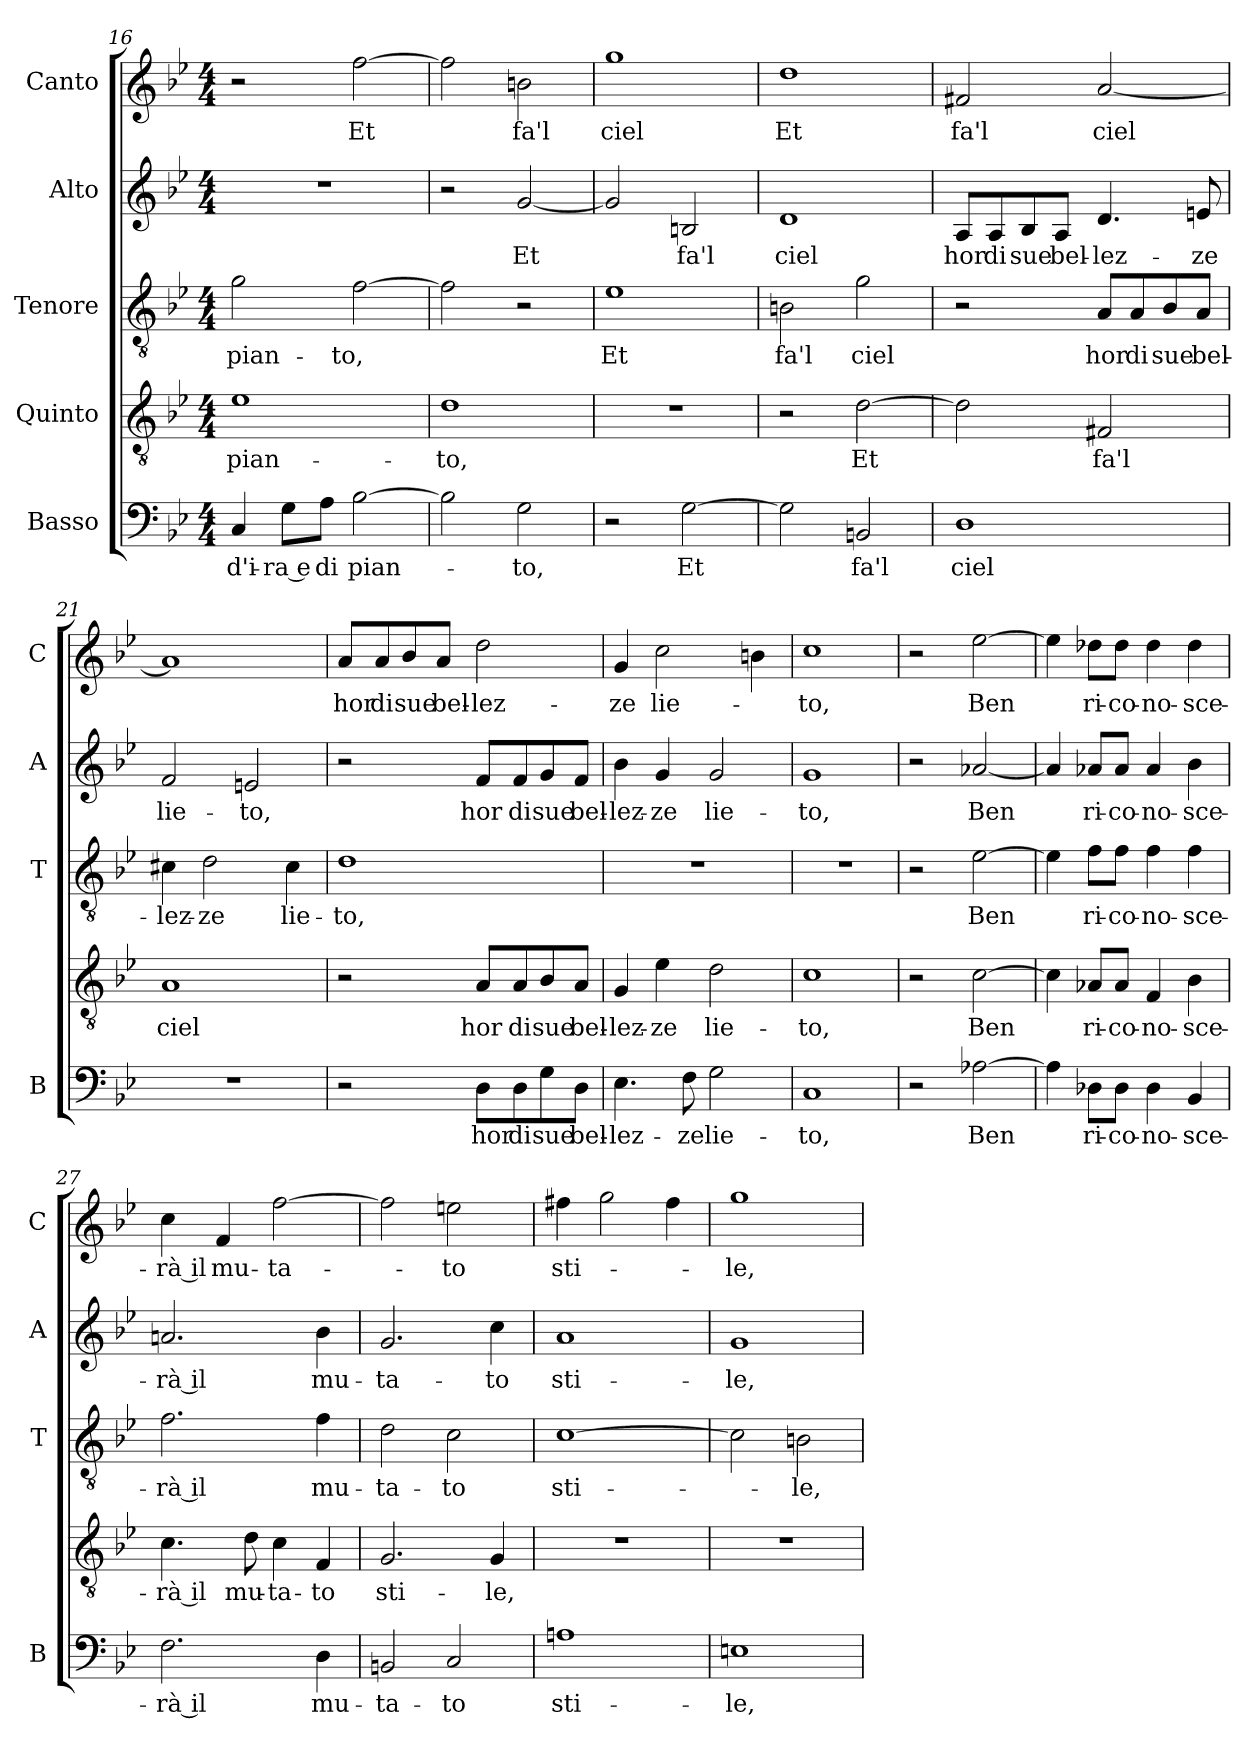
**kern	**text	**kern	**text	**kern	**text	**kern	**text	**kern	**text
*part5	*part5	*part4	*part4	*part3	*part3	*part2	*part2	*part1	*part1
*staff5	*staff5	*staff4	*staff4	*staff3	*staff3	*staff2	*staff2	*staff1	*staff1
*I"Basso	*	*I"Quinto	*	*I"Tenore	*	*I"Alto	*	*I"Canto	*
*I'B	*	*	*	*I'T	*	*I'A	*	*I'C	*
*clefF4	*	*clefGv2	*	*clefGv2	*	*clefG2	*	*clefG2	*
*k[b-e-]	*	*k[b-e-]	*	*k[b-e-]	*	*k[b-e-]	*	*k[b-e-]	*
*B-:	*	*B-:	*	*B-:	*	*B-:	*	*B-:	*
*M4/4	*	*M4/4	*	*M4/4	*	*M4/4	*	*M4/4	*
=16	=16	=16	=16	=16	=16	=16	=16	=16	=16
!	!LO:LY:b	!	!LO:LY:b	!	!LO:LY:b	!	!	!	!
4C/	d'i-	1e-	pian-	2g\	pian-	1r	.	2r	.
!	!LO:LY:b	!	!	!	!	!	!	!	!
8G\L	-ra e	.	.	.	.	.	.	.	.
!	!LO:LY:b	!	!	!	!	!	!	!	!
8A\J	di	.	.	.	.	.	.	.	.
!	!LO:LY:b	!	!	!	!LO:LY:b	!	!	!	!LO:LY:b
[2B-\	pian-	.	.	[2f\	-to,	.	.	[2ff\	Et
=17	=17	=17	=17	=17	=17	=17	=17	=17	=17
!	!	!	!LO:LY:b	!	!	!	!	!	!
2B-\]	.	1d	-to,	2f\]	.	2r	.	2ff\]	.
!	!LO:LY:b	!	!	!	!	!	!LO:LY:b	!	!LO:LY:b
2G\	-to,	.	.	2r	.	[2g/	Et	2bn\	fa'l
=18	=18	=18	=18	=18	=18	=18	=18	=18	=18
!	!	!	!	!	!LO:LY:b	!	!	!	!LO:LY:b
2r	.	1r	.	1e-	Et	2g/]	.	1gg	ciel
!	!LO:LY:b	!	!	!	!	!	!LO:LY:b	!	!
[2G\	Et	.	.	.	.	2Bn/	fa'l	.	.
=19	=19	=19	=19	=19	=19	=19	=19	=19	=19
!	!	!	!	!	!LO:LY:b	!	!LO:LY:b	!	!LO:LY:b
2G\]	.	2r	.	2Bn\	fa'l	1d	ciel	1dd	Et
!	!LO:LY:b	!	!LO:LY:b	!	!LO:LY:b	!	!	!	!
2BBn/	fa'l	[2d\	Et	2g\	ciel	.	.	.	.
=20	=20	=20	=20	=20	=20	=20	=20	=20	=20
!	!LO:LY:b	!	!	!	!	!	!LO:LY:b	!	!LO:LY:b
1D	ciel	2d\]	.	2r	.	8A/L	hor	2f#X/	fa'l
!	!	!	!	!	!	!	!LO:LY:b	!	!
.	.	.	.	.	.	8A/	di	.	.
!	!	!	!	!	!	!	!LO:LY:b	!	!
.	.	.	.	.	.	8B-/	sue	.	.
!	!	!	!	!	!	!	!LO:LY:b	!	!
.	.	.	.	.	.	8A/J	bel-	.	.
!	!	!	!LO:LY:b	!	!LO:LY:b	!	!LO:LY:b	!	!LO:LY:b
.	.	2F#X/	fa'l	8A/L	hor	4.d/	-lez-	[2a/	ciel
!	!	!	!	!	!LO:LY:b	!	!	!	!
.	.	.	.	8A/	di	.	.	.	.
!	!	!	!	!	!LO:LY:b	!	!	!	!
.	.	.	.	8B-/	sue	.	.	.	.
!	!	!	!	!	!LO:LY:b	!	!LO:LY:b	!	!
.	.	.	.	8A/J	bel-	8en/	-ze	.	.
=21	=21	=21	=21	=21	=21	=21	=21	=21	=21
!	!	!	!LO:LY:b	!	!LO:LY:b	!	!LO:LY:b	!	!
1r	.	1A	ciel	4c#X\	-lez-	2f/	lie-	1a]	.
!	!	!	!	!	!LO:LY:b	!	!	!	!
.	.	.	.	2d\	-ze	.	.	.	.
!	!	!	!	!	!	!	!LO:LY:b	!	!
.	.	.	.	.	.	2en/	-to,	.	.
!	!	!	!	!	!LO:LY:b	!	!	!	!
.	.	.	.	4c#\	lie-	.	.	.	.
!!LO:LB:g=z
=22	=22	=22	=22	=22	=22	=22	=22	=22	=22
!	!	!	!	!	!LO:LY:b	!	!	!	!LO:LY:b
2r	.	2r	.	1d	-to,	2r	.	8a/L	hor
!	!	!	!	!	!	!	!	!	!LO:LY:b
.	.	.	.	.	.	.	.	8a/	di
!	!	!	!	!	!	!	!	!	!LO:LY:b
.	.	.	.	.	.	.	.	8b-/	sue
!	!	!	!	!	!	!	!	!	!LO:LY:b
.	.	.	.	.	.	.	.	8a/J	bel-
!	!LO:LY:b	!	!LO:LY:b	!	!	!	!LO:LY:b	!	!LO:LY:b
8D\L	hor	8A/L	hor	.	.	8f/L	hor	2dd\	-lez-
!	!LO:LY:b	!	!LO:LY:b	!	!	!	!LO:LY:b	!	!
8D\	di	8A/	di	.	.	8f/	di	.	.
!	!LO:LY:b	!	!LO:LY:b	!	!	!	!LO:LY:b	!	!
8G\	sue	8B-/	sue	.	.	8g/	sue	.	.
!	!LO:LY:b	!	!LO:LY:b	!	!	!	!LO:LY:b	!	!
8D\J	bel-	8A/J	bel-	.	.	8f/J	bel-	.	.
=23	=23	=23	=23	=23	=23	=23	=23	=23	=23
!	!LO:LY:b	!	!LO:LY:b	!	!	!	!LO:LY:b	!	!LO:LY:b
4.E-\	-lez-	4G/	-lez-	1r	.	4b-\	-lez-	4g/	-ze
!	!	!	!LO:LY:b	!	!	!	!LO:LY:b	!	!LO:LY:b
.	.	4e-\	-ze	.	.	4g/	-ze	2cc\	lie-
!	!LO:LY:b	!	!	!	!	!	!	!	!
8F\	-ze	.	.	.	.	.	.	.	.
!	!LO:LY:b	!	!LO:LY:b	!	!	!	!LO:LY:b	!	!
2G\	lie-	2d\	lie-	.	.	2g/	lie-	.	.
.	.	.	.	.	.	.	.	4bn\	.
=24	=24	=24	=24	=24	=24	=24	=24	=24	=24
!	!LO:LY:b	!	!LO:LY:b	!	!	!	!LO:LY:b	!	!LO:LY:b
1C	-to,	1c	-to,	1r	.	1g	-to,	1cc	-to,
=25	=25	=25	=25	=25	=25	=25	=25	=25	=25
2r	.	2r	.	2r	.	2r	.	2r	.
!	!LO:LY:b	!	!LO:LY:b	!	!LO:LY:b	!	!LO:LY:b	!	!LO:LY:b
[2A-X\	Ben	[2c\	Ben	[2e-\	Ben	[2a-X/	Ben	[2ee-\	Ben
=26	=26	=26	=26	=26	=26	=26	=26	=26	=26
4A-\]	.	4c\]	.	4e-\]	.	4a-/]	.	4ee-\]	.
!	!LO:LY:b	!	!LO:LY:b	!	!LO:LY:b	!	!LO:LY:b	!	!LO:LY:b
8D-X\L	ri-	8A-X/L	ri-	8f\L	ri-	8a-X/L	ri-	8dd-X\L	ri-
!	!LO:LY:b	!	!LO:LY:b	!	!LO:LY:b	!	!LO:LY:b	!	!LO:LY:b
8D-\J	-co-	8A-/J	-co-	8f\J	-co-	8a-/J	-co-	8dd-\J	-co-
!	!LO:LY:b	!	!LO:LY:b	!	!LO:LY:b	!	!LO:LY:b	!	!LO:LY:b
4D-\	-no-	4F/	-no-	4f\	-no-	4a-/	-no-	4dd-\	-no-
!	!LO:LY:b	!	!LO:LY:b	!	!LO:LY:b	!	!LO:LY:b	!	!LO:LY:b
4BB-/	-sce-	4B-\	-sce-	4f\	-sce-	4b-\	-sce-	4dd-\	-sce-
=27	=27	=27	=27	=27	=27	=27	=27	=27	=27
!	!LO:LY:b	!	!LO:LY:b	!	!LO:LY:b	!	!LO:LY:b	!	!LO:LY:b
2.F\	-rà il	4.c\	-rà il	2.f\	-rà il	2.ani/	-rà il	4cc\	-rà il
!	!	!	!	!	!	!	!	!	!LO:LY:b
.	.	.	.	.	.	.	.	4f/	mu-
!	!	!	!LO:LY:b	!	!	!	!	!	!
.	.	8d\	mu-	.	.	.	.	.	.
!	!	!	!LO:LY:b	!	!	!	!	!	!LO:LY:b
.	.	4c\	-ta-	.	.	.	.	[2ff\	-ta-
!	!LO:LY:b	!	!LO:LY:b	!	!LO:LY:b	!	!LO:LY:b	!	!
4D\	mu-	4F/	-to	4f\	mu-	4b-\	mu-	.	.
=28	=28	=28	=28	=28	=28	=28	=28	=28	=28
!	!LO:LY:b	!	!LO:LY:b	!	!LO:LY:b	!	!LO:LY:b	!	!
2BBn/	-ta-	2.G/	sti-	2d\	-ta-	2.g/	-ta-	2ff\]	.
!	!LO:LY:b	!	!	!	!LO:LY:b	!	!	!	!LO:LY:b
2C/	-to	.	.	2c\	-to	.	.	2een\	-to
!	!	!	!LO:LY:b	!	!	!	!LO:LY:b	!	!
.	.	4G/	-le,	.	.	4cc\	-to	.	.
!!LO:LB:g=z
=29	=29	=29	=29	=29	=29	=29	=29	=29	=29
!	!LO:LY:b	!	!	!	!LO:LY:b	!	!LO:LY:b	!	!LO:LY:b
1Ani	sti-	1r	.	[1c	sti-	1a	sti-	4ff#X\	sti-
.	.	.	.	.	.	.	.	2gg\	.
.	.	.	.	.	.	.	.	4ff#\	.
=30	=30	=30	=30	=30	=30	=30	=30	=30	=30
!	!LO:LY:b	!	!	!	!	!	!LO:LY:b	!	!LO:LY:b
1En	-le,	1r	.	2c\]	.	1g	-le,	1gg	-le,
!	!	!	!	!	!LO:LY:b	!	!	!	!
.	.	.	.	2Bn\	-le,	.	.	.	.
=	=	=	=	=	=	=	=	=	=
*-	*-	*-	*-	*-	*-	*-	*-	*-	*-
